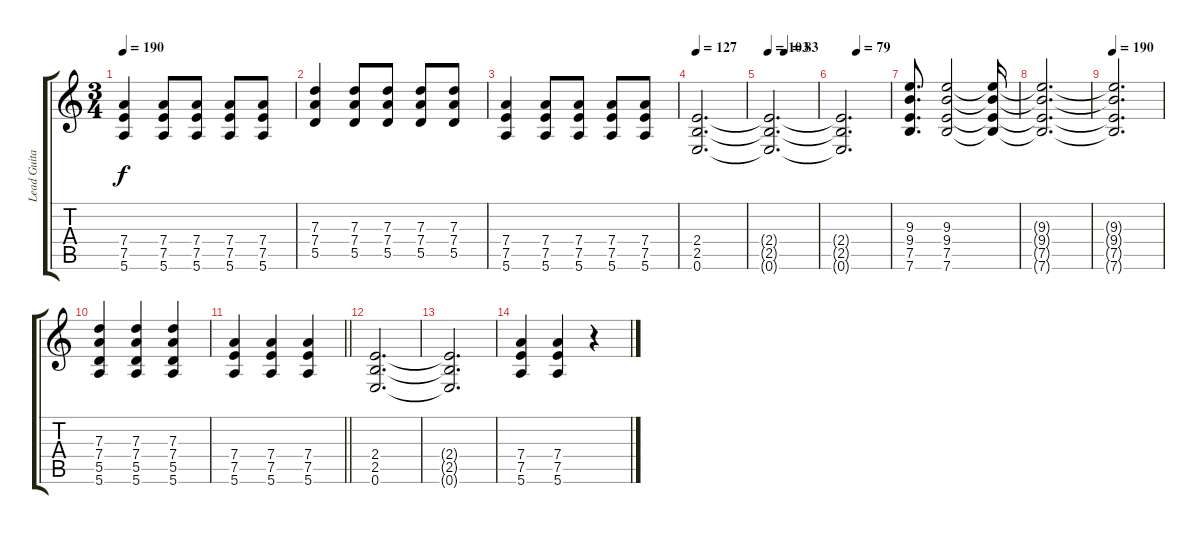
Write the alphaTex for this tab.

\track ("Lead Guitar" "Lead Guita") {instrument electricguitarclean}
\staff {score tabs}
\tuning (E4 B3 G3 D3 A2 E2) {hide}
\ts (3 4)
\tempo 190
\clef g2
\ks c
(7.4 7.5 5.6).4{dy f} (7.4 7.5 5.6).8 (7.4 7.5 5.6).8 (7.4 7.5 5.6).8 (7.4 7.5 5.6).8 |
(7.3 7.4 5.5).4 (7.3 7.4 5.5).8 (7.3 7.4 5.5).8 (7.3 7.4 5.5).8 (7.3 7.4 5.5).8 |
(7.4 7.5 5.6).4 (7.4 7.5 5.6).8 (7.4 7.5 5.6).8 (7.4 7.5 5.6).8 (7.4 7.5 5.6).8 |
\tempo 127
(2.4 2.5 0.6).2{d} |
\tempo 103
\tempo (83 0.3333333333333333)
(2.4{t} 2.5{t} 0.6{t}).2{d} |
\tempo (79 0.3333333333333333)
(2.4{t} 2.5{t} 0.6{t}).2{d} |
(9.3 9.4 7.5 7.6).8{d} (9.3 9.4 7.5 7.6).2 (9.3{t} 9.4{t} 7.5{t} 7.6{t}).16 |
(9.3{t} 9.4{t} 7.5{t} 7.6{t}).2{d} |
\tempo 190
(9.3{t} 9.4{t} 7.5{t} 7.6{t}).2{d} |
(7.3 7.4 5.5 5.6).4 (7.3 7.4 5.5 5.6).4 (7.3 7.4 5.5 5.6).4 |
\barLineRight lightlight
(7.4 7.5 5.6).4 (7.4 7.5 5.6).4 (7.4 7.5 5.6).4 |
(2.4 2.5 0.6).2{d} |
(2.4{t} 2.5{t} 0.6{t}).2{d} |
(7.4 7.5 5.6).4 (7.4 7.5 5.6).4 r.4
